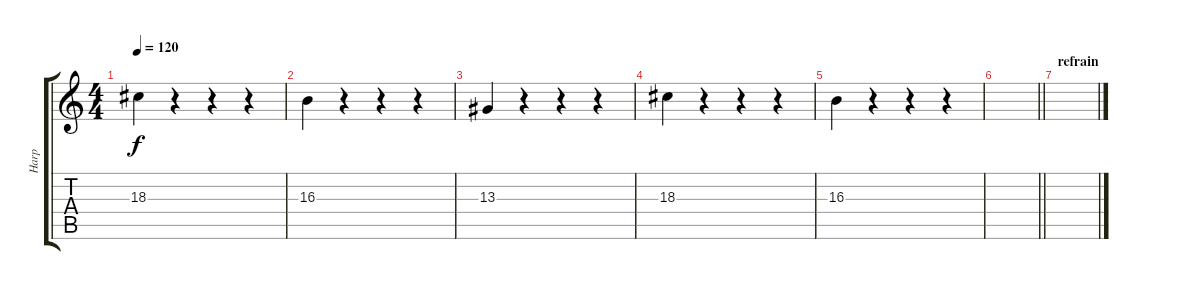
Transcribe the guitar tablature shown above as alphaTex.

\track ("Harp" "Harp") {instrument orchestralharp}
\staff {score tabs}
\tuning (E4 B3 G3 D3 A2 E2) {hide}
\ts (4 4)
\tempo 120
\clef g2
\ks c
18.3.4{dy f} r.4 r.4 r.4 |
16.3.4 r.4 r.4 r.4 |
13.3.4 r.4 r.4 r.4 |
18.3.4 r.4 r.4 r.4 |
16.3.4 r.4 r.4 r.4 |
\barLineRight lightlight
|
\section ("" "refrain")
